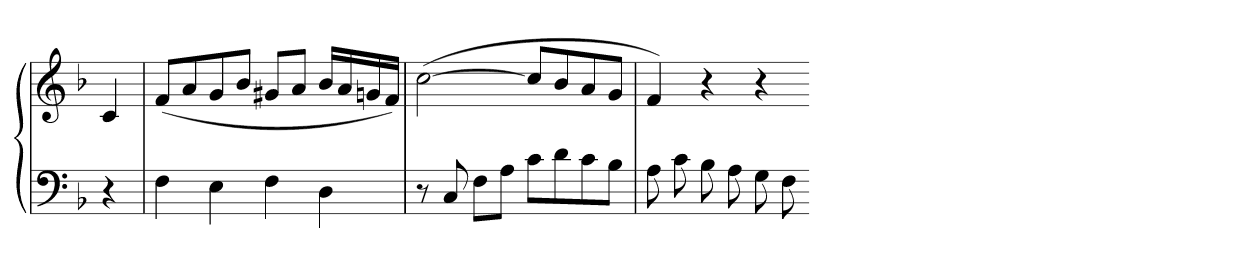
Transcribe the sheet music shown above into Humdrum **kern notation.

**kern	**kern
*part1	*part1
*staff2	*staff1
*clefF4	*clefG2
*k[b-]	*k[b-]
*F:	*F:
=	=
4r	4c
=56	=56
4F	(8fL
.	8a
4E	8g
.	8b-J
4F	8g#XL
.	8aJ
4D	16b-LL
.	16a
.	16gn
.	16fJJ)
=57	=57
8r	([2cc
8C	.
8FL	.
8AJ	.
8cL	8ccL]
8d	8b-
8c	8a
8B-J	8gJ
=58	=58
8A	4f)
8c	.
8B-	4r
8A	.
8G	4r
8F	.
=-	=-
*-	*-
